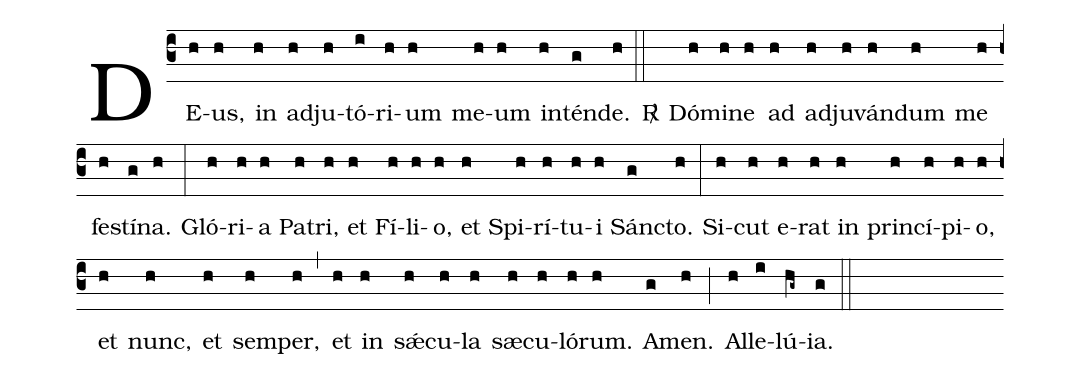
%%
(c3)DE(h)us,(h) in(h) ad(h)ju(h)tó(i)ri(h)um(h) me(h)um(h) in(h)tén(g)de.(h) (::)

<v>\Rbar</v>() Dó(h)mi(h)ne(h) ad(h) ad(h)ju(h)ván(h)dum(h) me(h) fe(h)stí(g)na.(h) (:)

Gló(h)ri(h)a(h) Pa(h)tri,(h) et(h) Fí(h)li(h)o,(h) et(h) Spi(h)rí(h)tu(h)i(h) Sán(g)cto.(h) (:)
Si(h)cut(h) e(h)rat(h) in(h) prin(h)cí(h)pi(h)o,(h) et(h) nunc,(h) et(h) sem(h)per,(h) (,) et(h) in(h) s<sp>'ae</sp>(h)cu(h)la(h) sæ(h)cu(h)ló(h)rum.(h) A(g)men.(h) (;)

Al(h)le(i)lú(hg~)ia.(g) (::)
